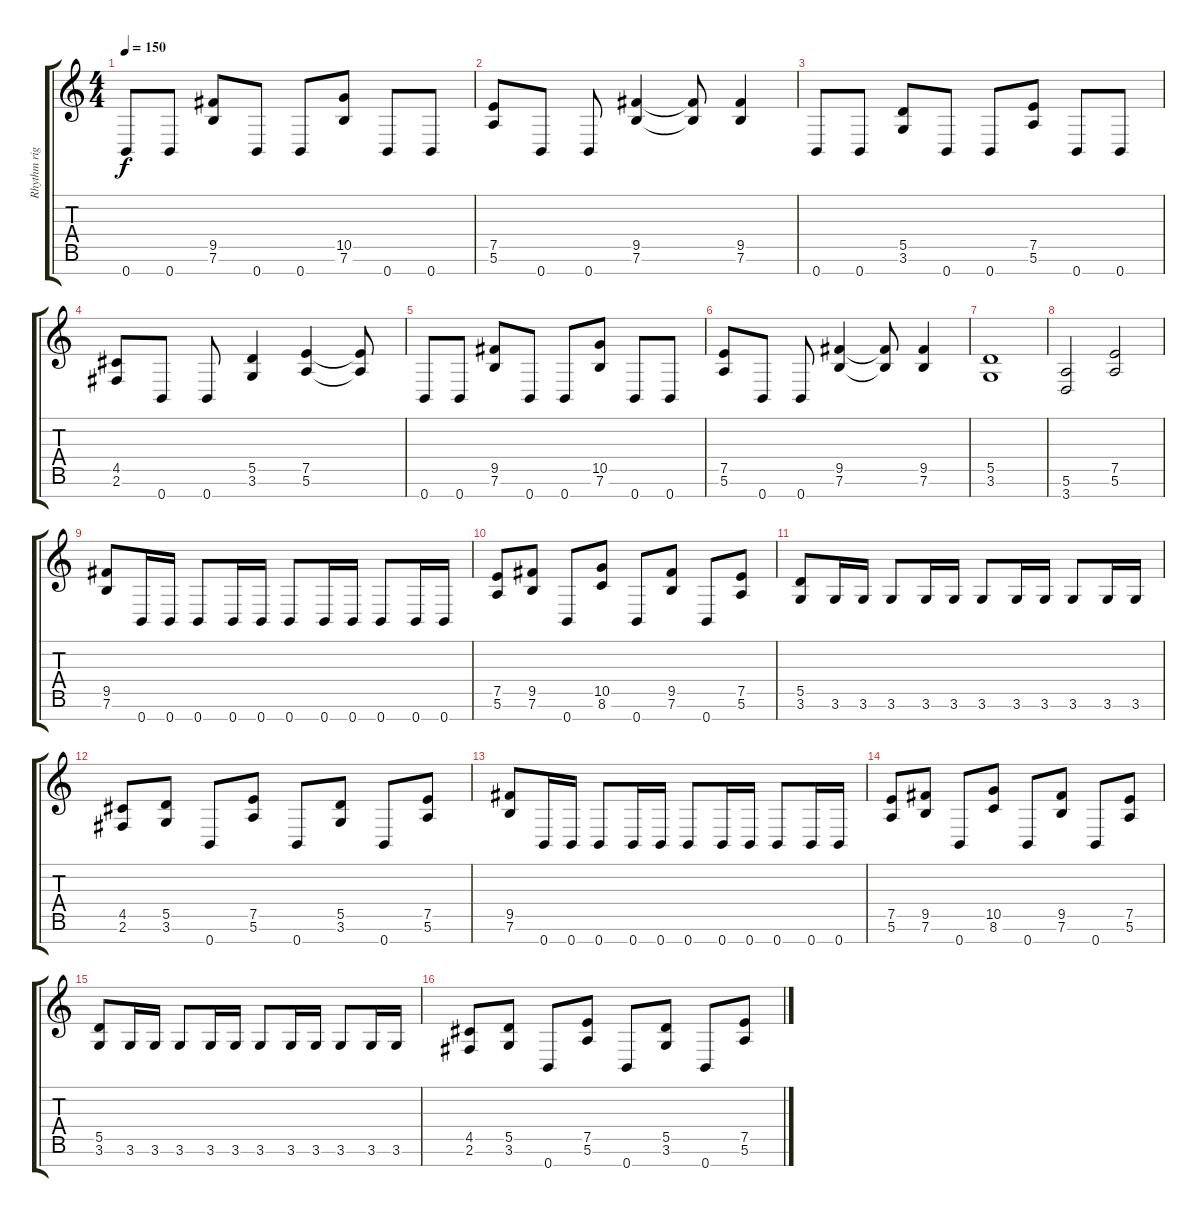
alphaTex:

\track ("Rhythm right" "Rhythm rig") {instrument overdrivenguitar}
\staff {score tabs}
\tuning (E4 B3 G3 D3 A2 E2 B1) {hide}
\ts (4 4)
\tempo 150
\clef g2
\ks c
0.7.8{dy f} 0.7.8 (9.5 7.6).8 0.7.8 0.7.8 (10.5 7.6).8 0.7.8 0.7.8 |
(7.5 5.6).8 0.7.8 0.7.8 (9.5 7.6).4 (9.5{t} 7.6{t}).8 (9.5 7.6).4 |
0.7.8 0.7.8 (5.5 3.6).8 0.7.8 0.7.8 (7.5 5.6).8 0.7.8 0.7.8 |
(4.5 2.6).8 0.7.8 0.7.8 (5.5 3.6).4 (7.5 5.6).4 (7.5{t} 5.6{t}).8 |
0.7.8 0.7.8 (9.5 7.6).8 0.7.8 0.7.8 (10.5 7.6).8 0.7.8 0.7.8 |
(7.5 5.6).8 0.7.8 0.7.8 (9.5 7.6).4 (9.5{t} 7.6{t}).8 (9.5 7.6).4 |
(5.5 3.6).1 |
(5.6 3.7).2 (7.5 5.6).2 |
(9.5 7.6).8 0.7.16 0.7.16 0.7.8 0.7.16 0.7.16 0.7.8 0.7.16 0.7.16 0.7.8 0.7.16 0.7.16 |
(7.5 5.6).8 (9.5 7.6).8 0.7.8 (10.5 8.6).8 0.7.8 (9.5 7.6).8 0.7.8 (7.5 5.6).8 |
(5.5 3.6).8 3.6.16 3.6.16 3.6.8 3.6.16 3.6.16 3.6.8 3.6.16 3.6.16 3.6.8 3.6.16 3.6.16 |
(4.5 2.6).8 (5.5 3.6).8 0.7.8 (7.5 5.6).8 0.7.8 (5.5 3.6).8 0.7.8 (7.5 5.6).8 |
(9.5 7.6).8 0.7.16 0.7.16 0.7.8 0.7.16 0.7.16 0.7.8 0.7.16 0.7.16 0.7.8 0.7.16 0.7.16 |
(7.5 5.6).8 (9.5 7.6).8 0.7.8 (10.5 8.6).8 0.7.8 (9.5 7.6).8 0.7.8 (7.5 5.6).8 |
(5.5 3.6).8 3.6.16 3.6.16 3.6.8 3.6.16 3.6.16 3.6.8 3.6.16 3.6.16 3.6.8 3.6.16 3.6.16 |
(4.5 2.6).8 (5.5 3.6).8 0.7.8 (7.5 5.6).8 0.7.8 (5.5 3.6).8 0.7.8 (7.5 5.6).8
